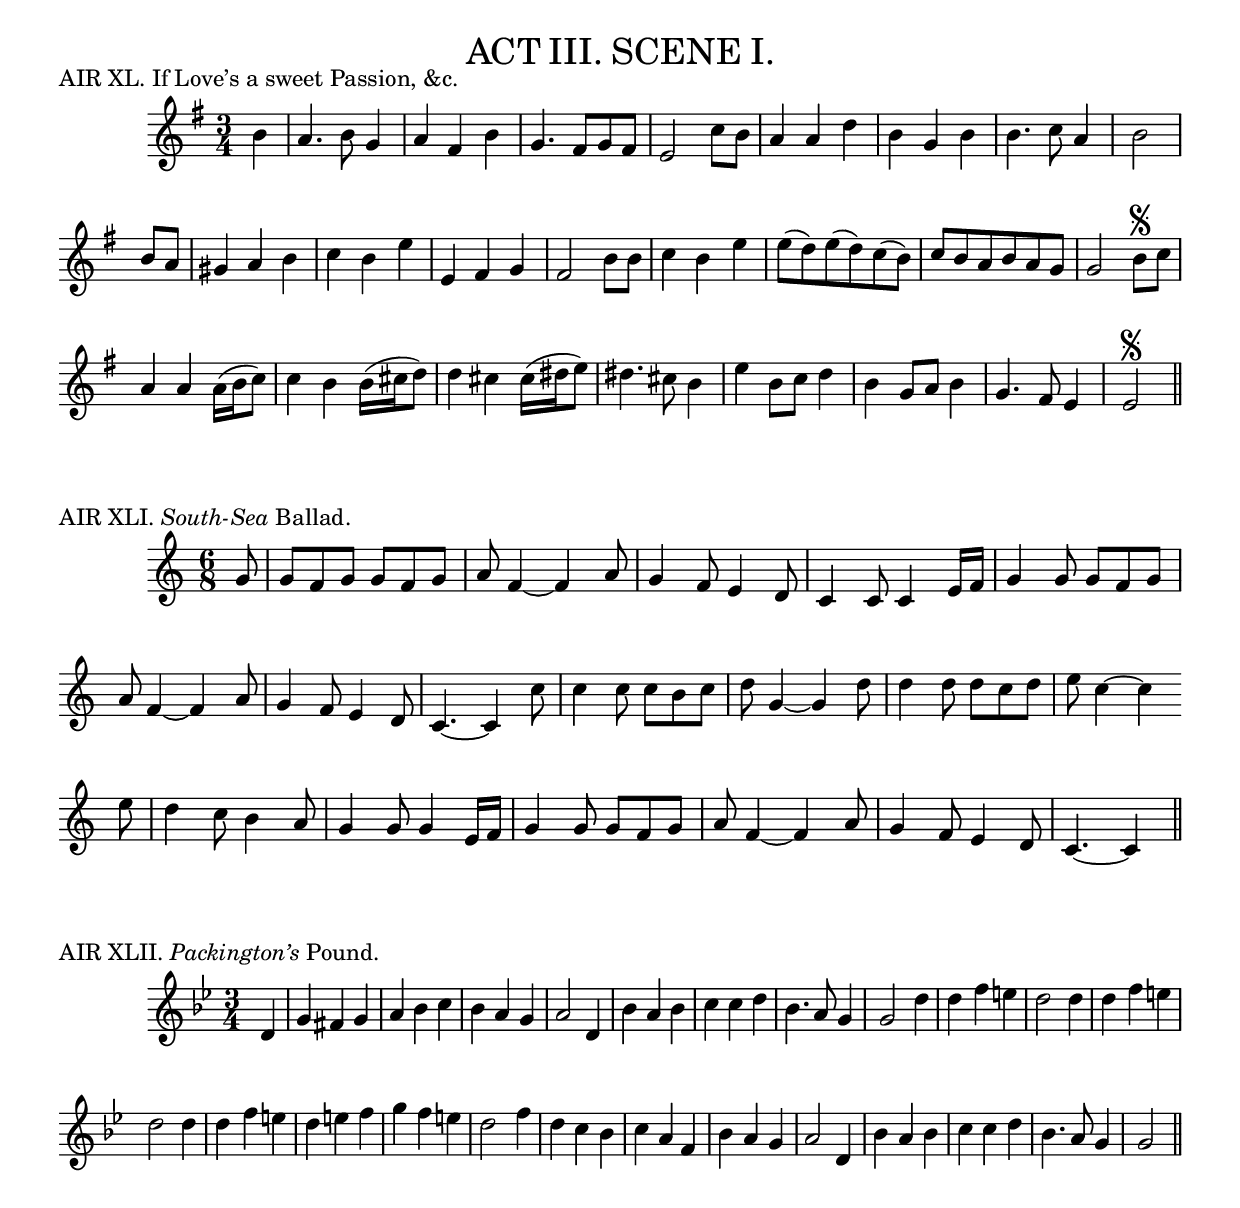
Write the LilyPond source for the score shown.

\version "2.10.25" 
\include "english.ly"


%{ Act II Scene III airs XL-XLII %}

\header
  {title = \markup \normal-text {ACT III. SCENE I.} }


\score
  {
  \new Staff
  \relative c''
    {
    \key e \minor
    \time 3/4
    \clef treble \partial 4
    b4 | a4. b8 g4 | a4 fs b | g4. fs8 g fs | e2 c'8 b | a4 a d |
    b4 g b | b4. c8 a4 | b2 \bar "|" b8 a |  % printed as :|:
    gs4 a b | c4 b e | e,4 fs g | fs2 b8 b | c4 b e |
    e8( d) e( d) c( b) | c8 b a b a g | g2 b8^\segno c | a4 a a16( b c8) |
    c4 b b16( cs d8) | d4 cs cs16( ds e8) | ds4. cs8 b4 |
    e4 b8 c d4 | b4 g8 a b4 | g4. fs8 e4 | e2^\segno \bar "||"
    }
  \layout
    { \context
      { \Score
        \remove Bar_number_engraver
       }
    }
  \header
    {piece = \markup {AIR XL. If Love’s a sweet Passion, &c.}}
  }

\score
  {
  \new Staff
  \relative c''
    {
    \key c \major
    \time 6/8
    \clef treble \partial 8
    g8 | g8 f g g f g | a8 f4~ f a8 |  % printed without tie 
    g4 f8 e4 d8 | c4 c8 c4 e16 f | g4 g8 g f g | a8 f4~ f a8 |
    g4 f8 e4 d8 | c4.~ c4 c'8 |  % printed without tie 
    c4 c8 c b c | d8 g,4~ g d'8 | d4 d8 d c d |
    e8 c4~ c \bar "|:" e8 | % added repeat
    d4 c8 b4 a8 | g4 g8 g4 e16 f | g4 g8 g f g | a8 f4~ f \bar ":|" a8 |
    g4 f8 e4 d8 | c4.~ c4 \bar "||" % added repeat
    }
  \layout
    { \context
      { \Score
        \remove Bar_number_engraver
       }
    }
  \header
    {piece = \markup {AIR XLI. \italic{South-Sea} Ballad.}}
  }

\score
  {
  \new Staff
  \relative c'
    {
    \key g \minor
    \time 3/4
    \clef treble \partial 4
    d4 | g4 fs g | a4 bf c | bf4 a g | a2 d,4 | bf'4 a bf | c4 c d |
    bf4. a8 g4 | g2 \bar ":|" d'4 |  % printed ":|:"
    d4 f e | d2 d4 | d4 f e | d2 d4 |
    d4 f e | d4 e f | g4 f e | d2 f4 | d4 c bf | c4 a f | bf4 a g |
    a2 d,4 | bf'4 a bf | c4 c d | bf4. a8 g4 | g2 \bar "||"
    }
  \layout
    { \context
      { \Score
        \remove Bar_number_engraver
       }
    }
  \header
    {piece = \markup {AIR XLII. \italic{Packington’s} Pound.}}
  }
